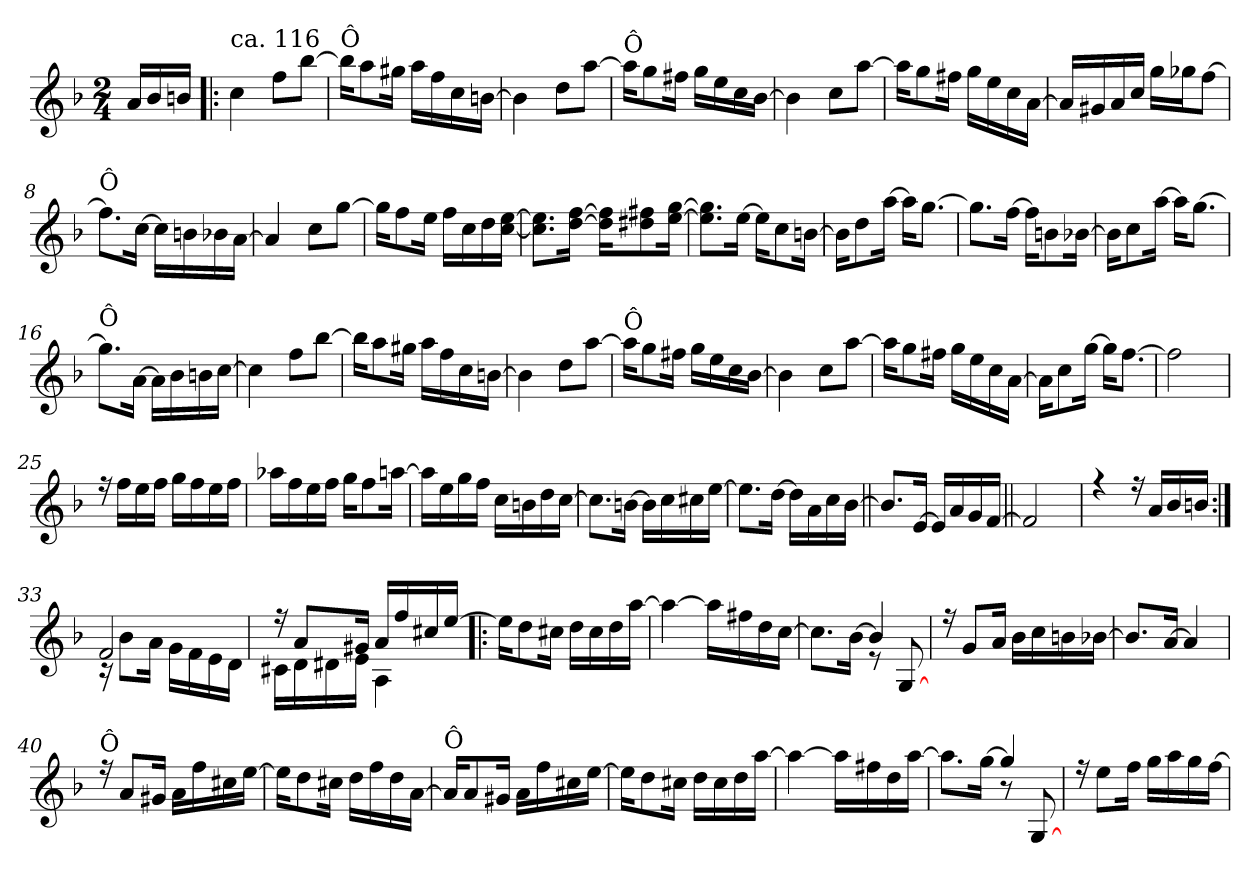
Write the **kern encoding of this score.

**kern
*part1
*staff1
*clefG2
*k[b-]
*F:
*M2/4
=
16a/LL
16b-/
16bn/JJ
=1!|:
*^
!LO:TX:a:t=ca. 116	!
4cc\	2ryy
8ff\L	.
[<8bb-\J	.
=2	=2
!LO:TX:a:t=Ô	!
16bb-\KL]	2ryy
8aa\	.
16gg#X\Jk	.
16aa\LL	.
16ff\	.
16cc\	.
[<16bn\JJ	.
=3	=3
4b\]	2ryy
8dd\L	.
[<8aa\J	.
=4	=4
!LO:TX:a:t=Ô	!
16aa\KL]	2ryy
8gg\	.
16ff#X\Jk	.
16gg\LL	.
16ee\	.
16cc\	.
[<16b-\JJ	.
!!LO:LB:g=z	!!
=5	=5
4b-\]	2ryy
8cc\L	.
[<8aa\J	.
=6	=6
16aa\KL]	2ryy
8gg\	.
16ff#X\Jk	.
16gg\LL	.
16ee\	.
16cc\	.
[<16a\JJ	.
=7	=7
16a/LL]	2ryy
16g#X/	.
16a/	.
16cc/JJ	.
16gg\LL	.
16gg-X\J	.
[<8ff\J	.
=8	=8
!LO:TX:a:t=Ô	!
8.ff\L]	2ryy
[<16cc\Jk	.
16cc\LL]	.
16bn\	.
16b-X\	.
[<16a\JJ	.
=9	=9
4a/]	2ryy
8cc\L	.
[<8gg\J	.
!!LO:LB:g=z	!!
=10	=10
16gg\KL]	4ryy
8ff\	.
16ee\Jk	.
16ff\LL	4ryy
16cc\	.
16dd\	.
[<16cc\ [<16ee\JJ	.
=11	=11
8.cc\] 8.ee\]L	2ryy
[<16dd\ [<16ff\Jk	.
16dd\] 16ff\]KL	.
8dd#X\ 8ff#X\	.
[<16ee\ [<16gg\Jk	.
=12	=12
8.ee\] 8.gg\]L	2ryy
[<16ee\Jk	.
16ee\KL]	.
8cc\	.
[<16bn\Jk	.
=13	=13
16b\KL]	2ryy
8dd\	.
[<16aa\Jk	.
16aa\KL]	.
[<8.gg\J	.
=14	=14
8.gg\L]	2ryy
[<16ff\Jk	.
16ff\KL]	.
8bn\	.
[<16b-X\Jk	.
!!LO:LB:g=z	!!
=15	=15
16b-\KL]	2ryy
8cc\	.
[<16aa\Jk	.
16aa\KL]	.
[<8.gg\J	.
=16	=16
!LO:TX:a:t=Ô	!
8.gg\L]	2ryy
[<16a\Jk	.
16a\LL]	.
16b-\	.
16bn\	.
[<16cc\JJ	.
=17	=17
4cc\]	2ryy
8ff\L	.
[<8bb-\J	.
=18	=18
16bb-\KL]	2ryy
8aa\	.
16gg#X\Jk	.
16aa\LL	.
16ff\	.
16cc\	.
[<16bn\JJ	.
=19	=19
4b\]	2ryy
8dd\L	.
[<8aa\J	.
=20	=20
!LO:TX:a:t=Ô	!
16aa\KL]	2ryy
8gg\	.
16ff#X\Jk	.
16gg\LL	.
16ee\	.
16cc\	.
[<16b-\JJ	.
!!LO:LB:g=z	!!
=21	=21
4b-\]	2ryy
8cc\L	.
[<8aa\J	.
=22	=22
16aa\KL]	2ryy
8gg\	.
16ff#X\Jk	.
16gg\LL	.
16ee\	.
16cc\	.
[<16a\JJ	.
=23	=23
16a\KL]	2ryy
8cc\	.
[<16gg\Jk	.
16gg\KL]	.
[<8.ff\J	.
=24	=24
2ff\]	2ryy
=25	=25
16ree	2ryy
16ff\LL	.
16ee\	.
16ff\JJ	.
16gg\LL	.
16ff\	.
16ee\	.
16ff\JJ	.
!!LO:LB:g=z	!!
=26	=26
16aa-X\LL	2ryy
16ff\	.
16ee\	.
16ff\JJ	.
16gg\KL	.
8ff\	.
[<16aan\Jk	.
=27	=27
16aa\LL]	2ryy
16ee\	.
16gg\	.
16ff\JJ	.
16cc\LL	.
16bn\	.
16dd\	.
[<16cc\JJ	.
=28	=28
8.cc\L]	4ryy
[<16bn\Jk	.
16b\LL]	4ryy
16cc\	.
16cc#X\	.
[<16ee\JJ	.
=29	=29
8.ee\L]	2ryy
[<16dd\Jk	.
16dd\LL]	.
16a\	.
16cc\	.
[<16b-\JJ	.
=30||	=30||
8.b-/L]	2ryy
[>16e/Jk	.
16e/LL]	.
16a/	.
16g/	.
[>16f/JJ	.
!!LO:LB:g=z	!!
=31||	=31||
2f/]	2ryy
=32	=32
4ree	2ryy
16ree	.
16a/LL	.
16b-/	.
16bn/JJ	.
=33:|!	=33:|!
*	*^
2f/	16rB	2ryy
.	8b-!\L	.
.	16a!\Jk	.
.	16g!\LL	.
.	16f!\	.
.	16e!\	.
.	16d!\JJ	.
=34	=34	=34
16ree	16c#X!\LL	2ryy
8a/L	16d!\	.
.	16d#X!\	.
16g#X/Jk	16e!\JJ	.
16a/LL	4A!\	.
16ff/	.	.
16cc#X/	.	.
[>16ee/JJ	.	.
*	*v	*v
=35!|:	=35!|:
16ee\KL]	4ryy
8dd\	.
16cc#X\Jk	.
16dd\LL	4ryy
16cc#\	.
16dd\	.
[<16aa\JJ	.
!!LO:LB:g=z	!!
=36	=36
4aa\_	4ryy
16aa\LL]	4ryy
16ff#X\	.
16dd\	.
[<16cc\JJ	.
=37	=37
*	*^
8.cc\L]	4ryy	4ryy
[<16b-\Jk	.	.
4b-/]	4ryy	8rd
.	.	[>8G/
*	*v	*v
=38	=38
16ree	2ryy
8g/L	.
16a/Jk	.
16b-\LL	.
16cc\	.
16bn\	.
[<16b-X\JJ	.
=39	=39
8.b-/L]	2ryy
[>16a/Jk	.
4a/]	.
=40	=40
!LO:TX:a:t=Ô	!
16ree	2ryy
8a/L	.
16g#X/Jk	.
16a\LL	.
16ff\	.
16cc#X\	.
[<16ee\JJ	.
!!LO:LB:g=z	!!
=41	=41
16ee\KL]	2ryy
8dd\	.
16cc#X\Jk	.
16dd\LL	.
16ff\	.
16dd\	.
[<16a\JJ	.
=42	=42
!LO:TX:a:t=Ô	!
16a/KL]	2ryy
8a/	.
16g#X/Jk	.
16a\LL	.
16ff\	.
16cc#X\	.
[<16ee\JJ	.
=43	=43
16ee\KL]	4ryy
8dd\	.
16cc#X\Jk	.
16dd\LL	4ryy
16cc#\	.
16dd\	.
[<16aa\JJ	.
=44	=44
4aa\_	4ryy
16aa\LL]	4ryy
16ff#X\	.
16dd\	.
[<16aa\JJ	.
=45	=45
*	*^
8.aa\L]	2ryy	4ryy
[<16gg\Jk	.	.
4gg/]	.	8ra
.	.	[<8G/
*	*v	*v
!!LO:PB:g=z
=46	=46
16ree	2ryy
8ee\L	.
16ff\Jk	.
16gg\LL	.
16aa\	.
16gg\	.
[<16ff\JJ	.
*v	*v
=
*-
